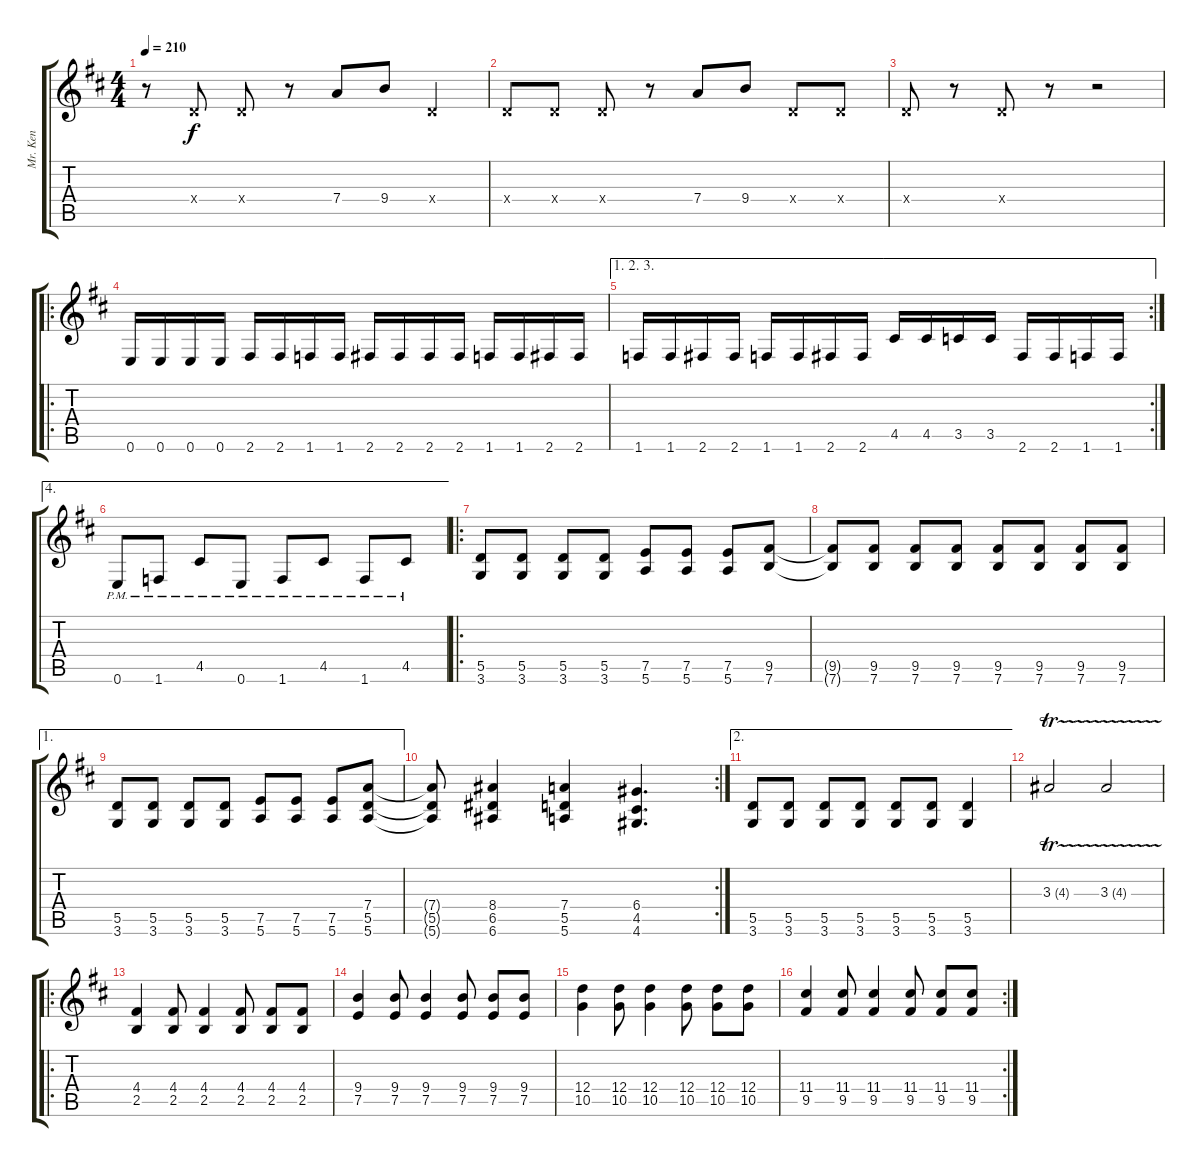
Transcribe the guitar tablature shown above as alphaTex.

\track ("Mr. Ken" "Mr. Ken") {instrument overdrivenguitar}
\staff {score tabs}
\tuning (E4 B3 G3 D3 A2 E2) {hide}
\ts (4 4)
\tempo 210
\clef g2
\ks d
r.8{dy f} 0.4{x}.8 0.4{x}.8 r.8 7.4.8 9.4.8 0.4{x}.4 |
0.4{x}.8 0.4{x}.8 0.4{x}.8 r.8 7.4.8 9.4.8 0.4{x}.8 0.4{x}.8 |
0.4{x}.8 r.8 0.4{x}.8 r.8 r.2 |
\ro
0.6.16 0.6.16 0.6.16 0.6.16 2.6.16 2.6.16 1.6.16 1.6.16 2.6.16 2.6.16 2.6.16 2.6.16 1.6.16 1.6.16 2.6.16 2.6.16 |
\ae (1 2 3)
\rc 2
1.6.16 1.6.16 2.6.16 2.6.16 1.6.16 1.6.16 2.6.16 2.6.16 4.5.16 4.5.16 3.5.16 3.5.16 2.6.16 2.6.16 1.6.16 1.6.16 |
\ae 4
0.6{pm}.8 1.6{pm}.8 4.5{pm}.8 0.6{pm}.8 1.6{pm}.8 4.5{pm}.8 1.6{pm}.8 4.5{pm}.8 |
\ro
(5.5 3.6).8 (5.5 3.6).8 (5.5 3.6).8 (5.5 3.6).8 (7.5 5.6).8 (7.5 5.6).8 (7.5 5.6).8 (9.5 7.6).8 |
(9.5{t} 7.6{t}).8 (9.5 7.6).8 (9.5 7.6).8 (9.5 7.6).8 (9.5 7.6).8 (9.5 7.6).8 (9.5 7.6).8 (9.5 7.6).8 |
\ae 1
(5.5 3.6).8 (5.5 3.6).8 (5.5 3.6).8 (5.5 3.6).8 (7.5 5.6).8 (7.5 5.6).8 (7.5 5.6).8 (7.4 5.5 5.6).8 |
\rc 2
(7.4{t} 5.5{t} 5.6{t}).8 (8.4 6.5 6.6).4 (7.4 5.5 5.6).4 (6.4 4.5 4.6).4{d} |
\ae 2
(5.5 3.6).8 (5.5 3.6).8 (5.5 3.6).8 (5.5 3.6).8 (5.5 3.6).8 (5.5 3.6).8 (5.5 3.6).4 |
3.3{tr (4 16)}.2 3.3{tr (4 16)}.2 |
\ro
(4.4 2.5).4 (4.4 2.5).8 (4.4 2.5).4 (4.4 2.5).8 (4.4 2.5).8 (4.4 2.5).8 |
(9.4 7.5).4 (9.4 7.5).8 (9.4 7.5).4 (9.4 7.5).8 (9.4 7.5).8 (9.4 7.5).8 |
(12.4 10.5).4 (12.4 10.5).8 (12.4 10.5).4 (12.4 10.5).8 (12.4 10.5).8 (12.4 10.5).8 |
\rc 2
(11.4 9.5).4 (11.4 9.5).8 (11.4 9.5).4 (11.4 9.5).8 (11.4 9.5).8 (11.4 9.5).8
